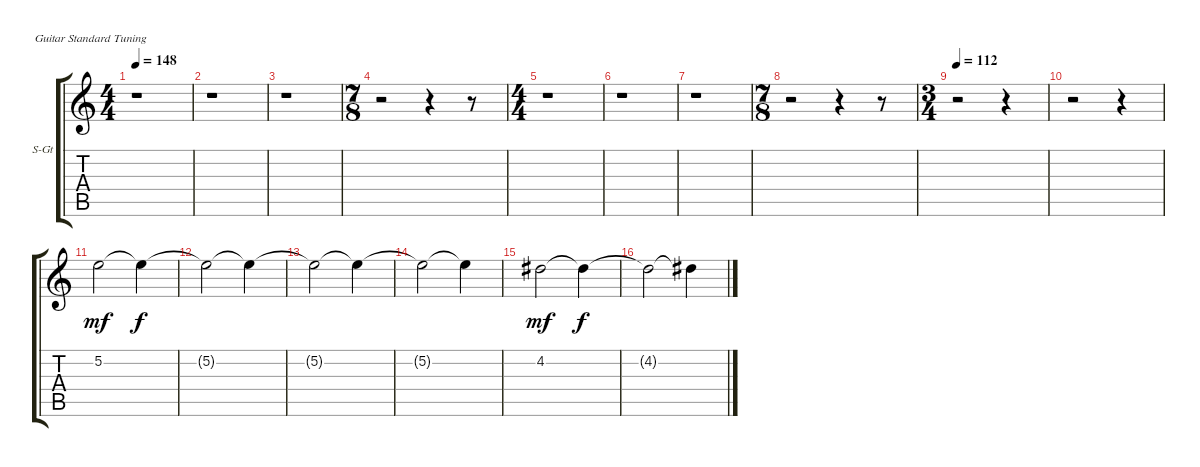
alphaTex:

\bracketExtendMode groupsimilarinstruments
\firstSystemTrackNameOrientation horizontal
\otherSystemsTrackNameOrientation horizontal
\track ("Keyboard" "S-Gt") {instrument electricgrandpiano}
\staff {score tabs}
\tuning (E4 B3 G3 D3 A2 E2)
\displaytranspose 12
\ts (4 4)
\beaming (8 3 2 2 1)
\tempo 148
\clef g2
\ks c
r.1{dy f} |
r.1 |
r.1 |
\ts (7 8)
\beaming (8 3 2 2)
r.2 r.4 r.8 |
\ts (4 4)
\beaming (8 3 2 2 1)
r.1 |
r.1 |
r.1 |
\ts (7 8)
\beaming (8 3 2 2)
r.2 r.4 r.8 |
\ts (3 4)
\beaming (8 2 2 2)
\tempo 112
r.2 r.4 |
r.2 r.4 |
5.2.2{dy mf} 5.2{t}.4{dy f} |
5.2{t}.2 5.2{t}.4 |
5.2{t}.2 5.2{t}.4 |
5.2{t}.2 5.2{t}.4 |
4.2.2{dy mf} 4.2{t}.4{dy f} |
4.2{t}.2 4.2{t}.4
